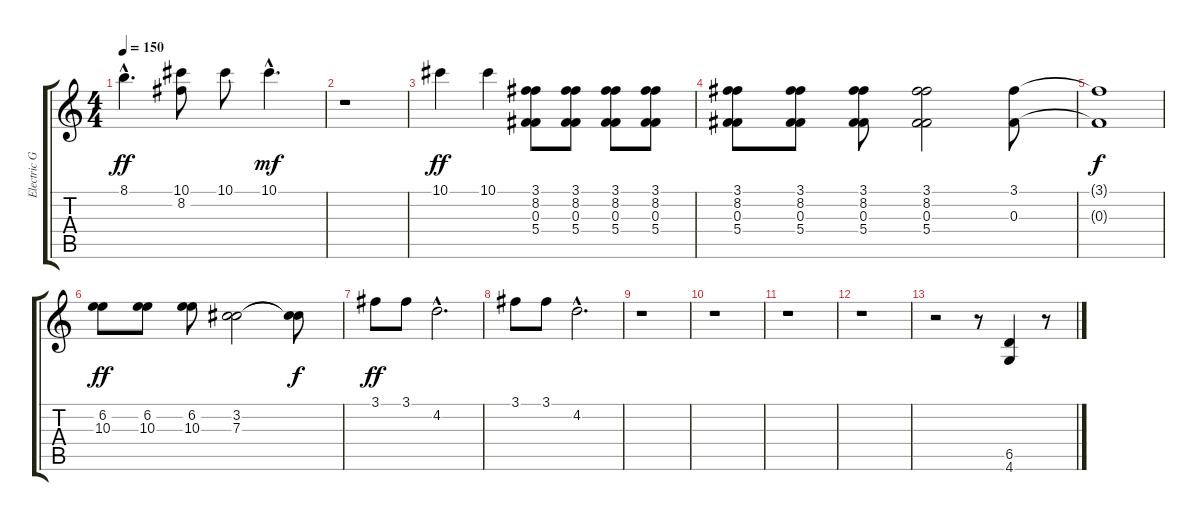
\track ("Electric Guitar 2" "Electric G") {instrument distortionguitar}
\staff {score tabs}
\tuning (Eb4 Bb3 Gb3 Db3 Ab2 Eb2) {hide}
\ts (4 4)
\tempo 150
\clef g2
\ks c
8.1{hac}.4{d dy ff} (10.1 8.2).8 10.1.8 10.1{hac}.4{d dy mf} |
r.1 |
10.1.4{dy ff} 10.1.4 (3.1 8.2 0.3 5.4).8 (3.1 8.2 0.3 5.4).8 (3.1 8.2 0.3 5.4).8 (3.1 8.2 0.3 5.4).8 |
(3.1 8.2 0.3 5.4).8 (3.1 8.2 0.3 5.4).8 (3.1 8.2 0.3 5.4).8 (3.1 8.2 0.3 5.4).2 (3.1 0.3).8 |
(3.1{t} 0.3{t}).1{dy f} |
(6.2 10.3).8{dy ff} (6.2 10.3).8 (6.2 10.3).8 (3.2 7.3).2 (3.2{t} 7.3{t}).8{dy f} |
3.1.8{dy ff} 3.1.8 4.2{hac}.2{d} |
3.1.8 3.1.8 4.2{hac}.2{d} |
r.1 |
r.1 |
r.1 |
r.1 |
r.2 r.8 (6.5 4.6).4 r.8
